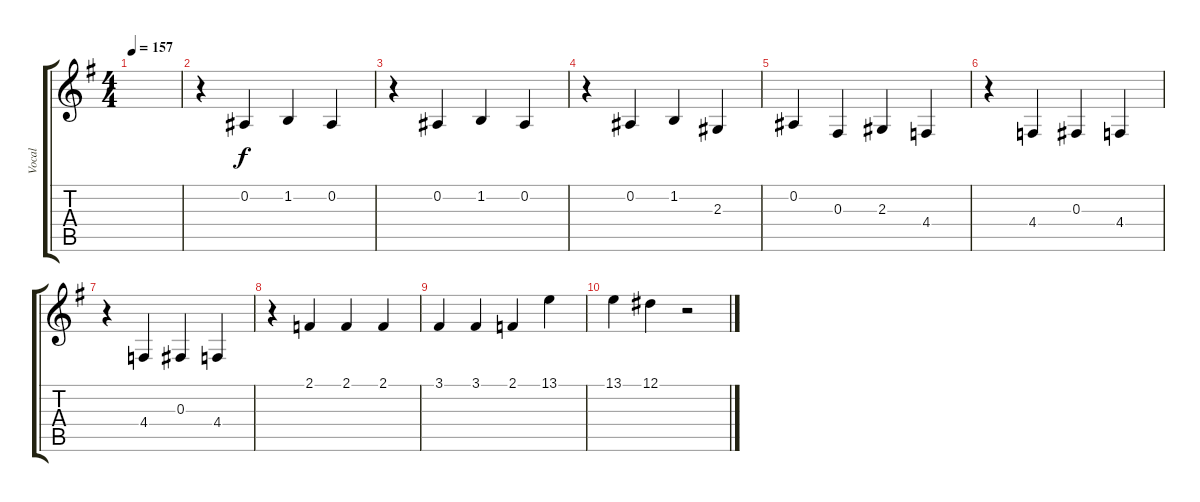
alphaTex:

\track ("Vocal" "Vocal") {instrument lead1square}
\staff {score tabs}
\tuning (Eb4 Bb3 Gb3 Db3 Ab2 Eb2) {hide}
\ts (4 4)
\tempo 157
\clef g2
\ks eminor
|
r.4 0.2.4 1.2.4 0.2.4 |
r.4 0.2.4 1.2.4 0.2.4 |
r.4 0.2.4 1.2.4 2.3.4 |
0.2.4 0.3.4 2.3.4 4.4.4 |
r.4 4.4.4 0.3.4 4.4.4 |
r.4 4.4.4 0.3.4 4.4.4 |
r.4 2.1.4 2.1.4 2.1.4 |
3.1.4 3.1.4 2.1.4 13.1.4 |
13.1.4 12.1.4 r.2
